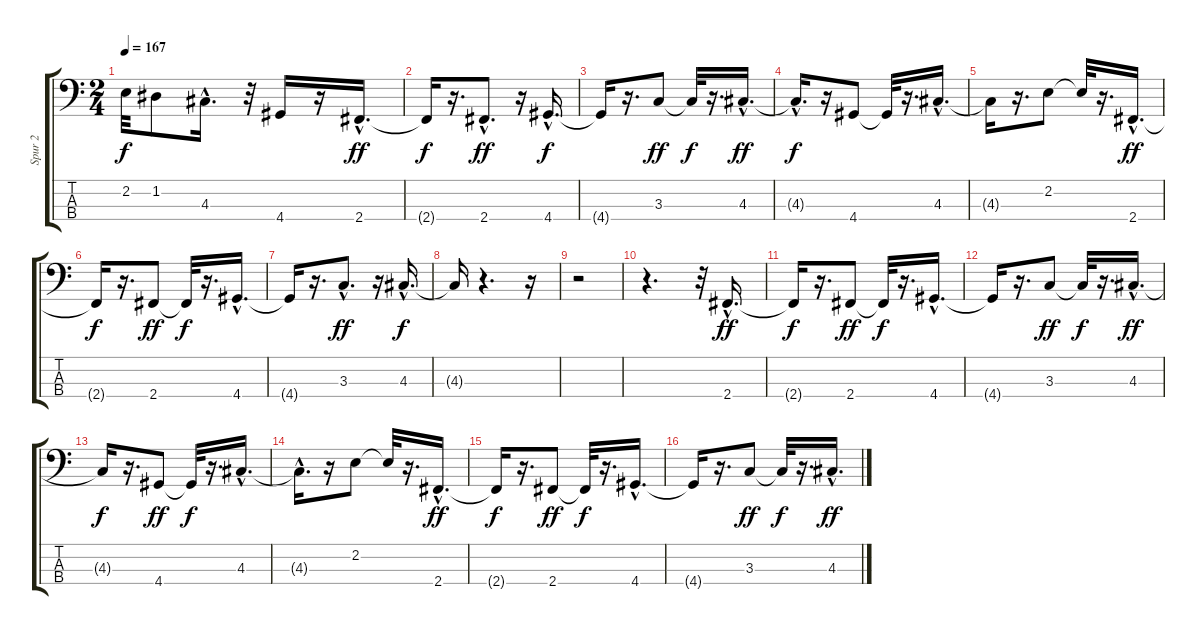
\track ("Spur 2" "Spur 2") {instrument electricbassfinger}
\staff {score tabs}
\tuning (G2 D2 A1 E1) {hide}
\ts (2 4)
\tempo 167
\clef f4
\ks c
2.2{t}.32{dy f} 1.2.8 4.3{hac}.16{d} r.32 4.4.16 r.16 2.4{hac}.16{d dy ff} |
2.4{t}.16{dy f} r.16{d} 2.4{hac}.8{d dy ff} r.16 4.4{hac}.16{d dy f} |
4.4{t}.16 r.16{d} 3.3.8{dy ff} 3.3{t}.32{dy f} r.16{d} 4.3{hac}.16{d dy ff} |
4.3{hac t}.16{d dy f} r.16 4.4.8 4.4{t}.32 r.16{d} 4.3{hac}.16{d} |
4.3{t}.16 r.16{d} 2.2.8 2.2{t}.32 r.16{d} 2.4{hac}.16{d dy ff} |
2.4{t}.16{dy f} r.16{d} 2.4.8{dy ff} 2.4{t}.32{dy f} r.16{d} 4.4{hac}.16{d} |
4.4{t}.16 r.16{d} 3.3{hac}.8{d dy ff} r.16 4.3{hac}.16{d dy f} |
4.3{t}.16 r.4{d} r.16 |
r.2 |
r.4{d} r.32 2.4{hac}.16{d dy ff} |
2.4{t}.16{dy f} r.16{d} 2.4.8{dy ff} 2.4{t}.32{dy f} r.16{d} 4.4{hac}.16{d} |
4.4{t}.16 r.16{d} 3.3.8{dy ff} 3.3{t}.32{dy f} r.16{d} 4.3{hac}.16{d dy ff} |
4.3{t}.16{dy f} r.16{d} 4.4.8{dy ff} 4.4{t}.32{dy f} r.16{d} 4.3{hac}.16{d} |
4.3{hac t}.16{d} r.16 2.2.8 2.2{t}.32 r.16{d} 2.4{hac}.16{d dy ff} |
2.4{t}.16{dy f} r.16{d} 2.4.8{dy ff} 2.4{t}.32{dy f} r.16{d} 4.4{hac}.16{d} |
4.4{t}.16 r.16{d} 3.3.8{dy ff} 3.3{t}.32{dy f} r.16{d} 4.3{hac}.16{d dy ff}
